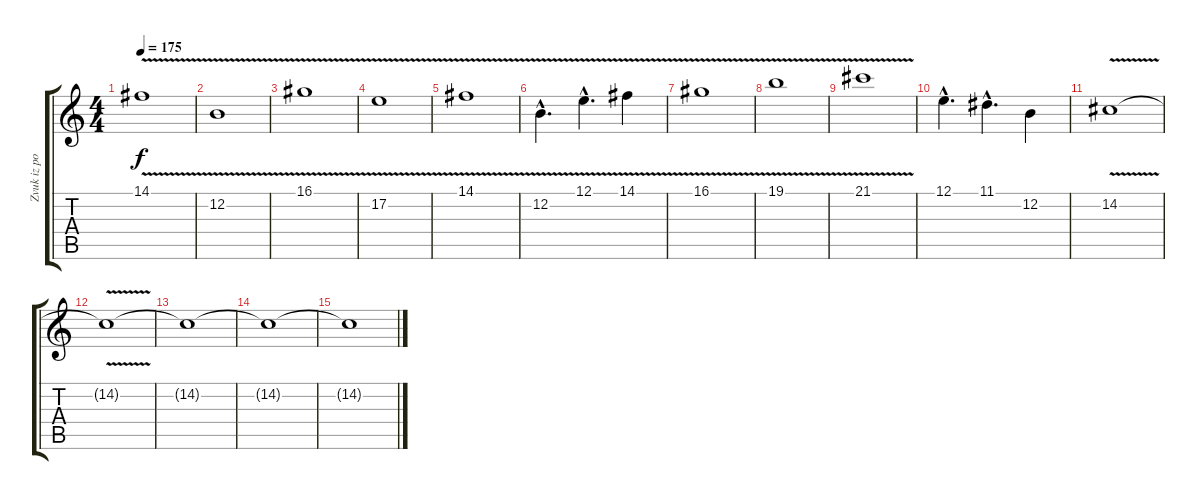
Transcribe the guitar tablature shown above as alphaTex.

\track ("Zvuk iz pozadine" "Zvuk iz po") {instrument lead2sawtooth}
\staff {score tabs}
\tuning (E4 B3 G3 D3 A2 E2) {hide}
\ts (4 4)
\tempo 175
\clef g2
\ks c
14.1{v}.1{dy f} |
12.2{v}.1 |
16.1{v}.1 |
17.2{v}.1 |
14.1{v}.1 |
12.2{v hac}.4{d} 12.1{v hac}.4{d} 14.1{v}.4 |
16.1{v}.1 |
19.1{v}.1 |
21.1{v}.1 |
12.1{hac}.4{d} 11.1{hac}.4{d} 12.2.4 |
14.2{v}.1 |
14.2{t}.1 |
14.2{t}.1 |
14.2{t}.1 |
14.2{t}.1
